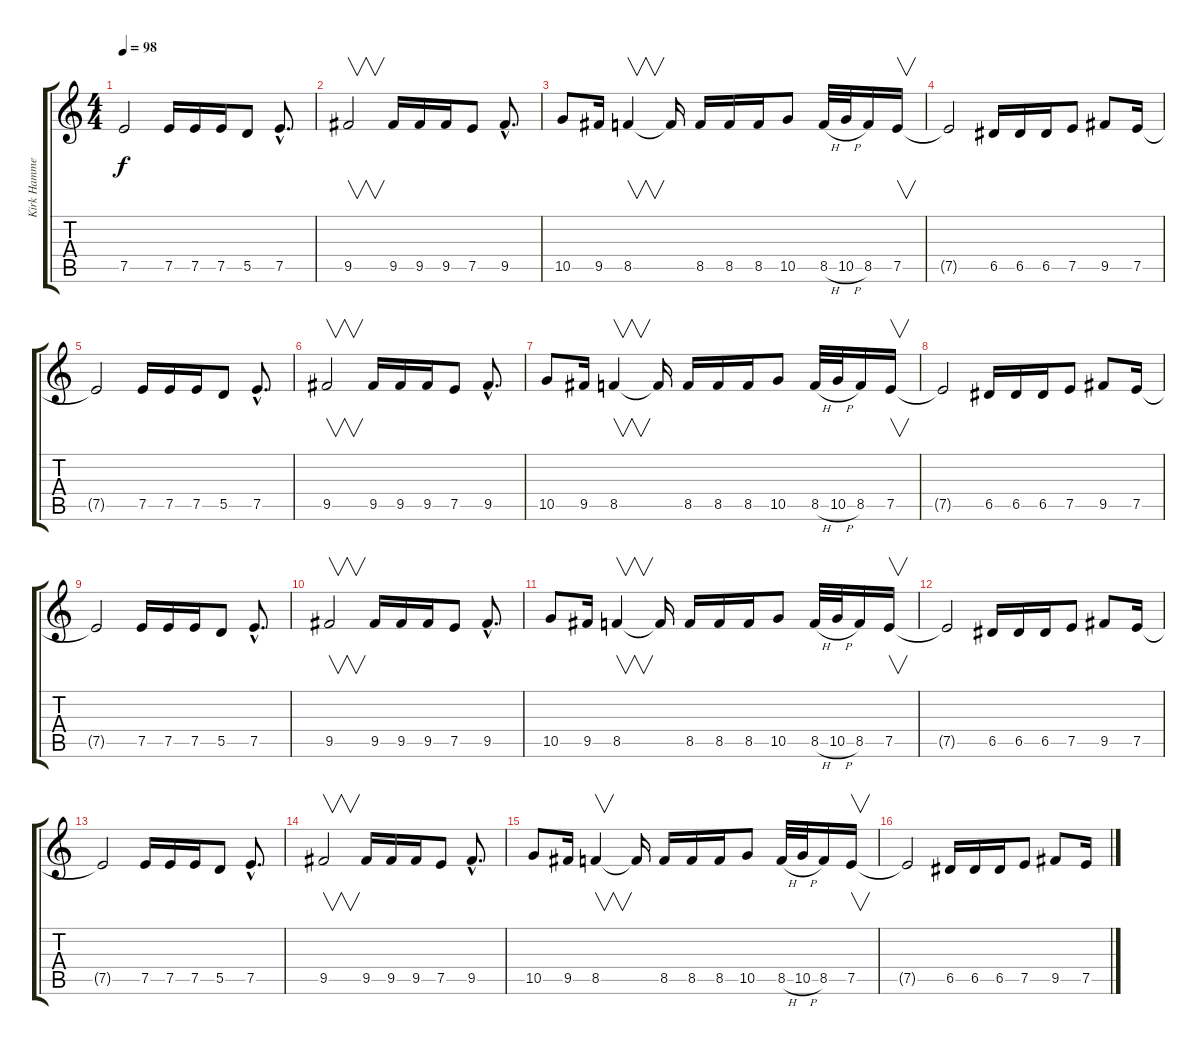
\track ("Kirk Hammet" "Kirk Hamme") {instrument distortionguitar}
\staff {score tabs}
\tuning (E4 B3 G3 D3 A2 E2) {hide}
\ts (4 4)
\tempo 98
\clef g2
\ks c
7.5{t}.2{dy f} 7.5.16 7.5.16 7.5.16 5.5.8 7.5{hac}.8{d} |
9.5.2{v} 9.5.16 9.5.16 9.5.16 7.5.8 9.5{hac}.8{d} |
10.5.8 9.5.16 8.5.4{v} 8.5{t}.16 8.5.16 8.5.16 8.5.16 10.5.8 8.5{h}.32 10.5{h}.32 8.5.16 7.5.16{v} |
7.5{t}.2 6.5.16 6.5.16 6.5.16 7.5.8 9.5.8 7.5.16 |
7.5{t}.2 7.5.16 7.5.16 7.5.16 5.5.8 7.5{hac}.8{d} |
9.5.2{v} 9.5.16 9.5.16 9.5.16 7.5.8 9.5{hac}.8{d} |
10.5.8 9.5.16 8.5.4{v} 8.5{t}.16 8.5.16 8.5.16 8.5.16 10.5.8 8.5{h}.32 10.5{h}.32 8.5.16 7.5.16{v} |
7.5{t}.2 6.5.16 6.5.16 6.5.16 7.5.8 9.5.8 7.5.16 |
7.5{t}.2 7.5.16 7.5.16 7.5.16 5.5.8 7.5{hac}.8{d} |
9.5.2{v} 9.5.16 9.5.16 9.5.16 7.5.8 9.5{hac}.8{d} |
10.5.8 9.5.16 8.5.4{v} 8.5{t}.16 8.5.16 8.5.16 8.5.16 10.5.8 8.5{h}.32 10.5{h}.32 8.5.16 7.5.16{v} |
7.5{t}.2 6.5.16 6.5.16 6.5.16 7.5.8 9.5.8 7.5.16 |
7.5{t}.2 7.5.16 7.5.16 7.5.16 5.5.8 7.5{hac}.8{d} |
9.5.2{v} 9.5.16 9.5.16 9.5.16 7.5.8 9.5{hac}.8{d} |
10.5.8 9.5.16 8.5.4{v} 8.5{t}.16 8.5.16 8.5.16 8.5.16 10.5.8 8.5{h}.32 10.5{h}.32 8.5.16 7.5.16{v} |
7.5{t}.2 6.5.16 6.5.16 6.5.16 7.5.8 9.5.8 7.5.16
